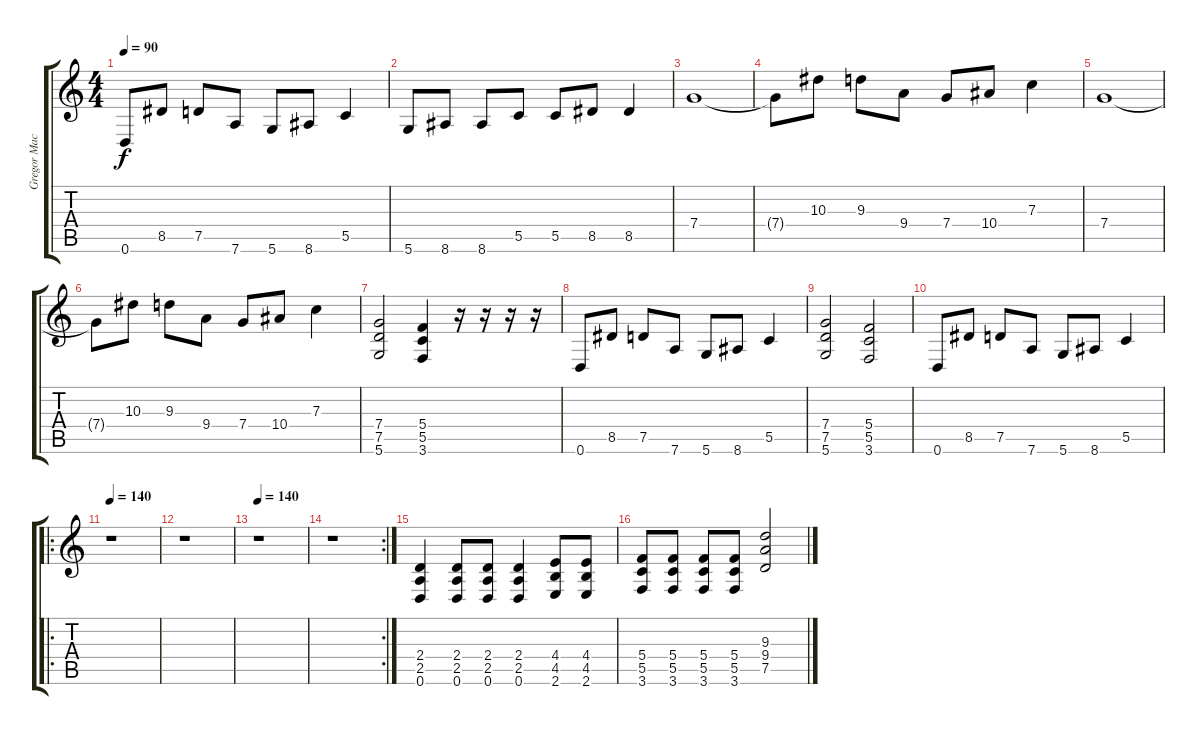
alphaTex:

\track ("Gregor Mackintosh" "Gregor Mac") {instrument distortionguitar}
\staff {score tabs}
\tuning (D4 A3 F3 C3 G2 D2) {hide}
\ts (4 4)
\tempo 90
\clef g2
\ks c
0.6.8{dy f} 8.5.8 7.5.8 7.6.8 5.6.8 8.6.8 5.5.4 |
5.6.8 8.6.8 8.6.8 5.5.8 5.5.8 8.5.8 8.5.4 |
7.4.1 |
7.4{t}.8 10.3.8 9.3.8 9.4.8 7.4.8 10.4.8 7.3.4 |
7.4.1 |
7.4{t}.8 10.3.8 9.3.8 9.4.8 7.4.8 10.4.8 7.3.4 |
(7.4 7.5 5.6).2 (5.4 5.5 3.6).4 r.16 r.16 r.16 r.16 |
0.6.8 8.5.8 7.5.8 7.6.8 5.6.8 8.6.8 5.5.4 |
(7.4 7.5 5.6).2 (5.4 5.5 3.6).2 |
0.6.8 8.5.8 7.5.8 7.6.8 5.6.8 8.6.8 5.5.4 |
\ro
\tempo 140
r.1 |
r.1 |
\tempo 140
r.1 |
\rc 2
r.1 |
(2.4 2.5 0.6).4 (2.4 2.5 0.6).8 (2.4 2.5 0.6).8 (2.4 2.5 0.6).4 (4.4 4.5 2.6).8 (4.4 4.5 2.6).8 |
(5.4 5.5 3.6).8 (5.4 5.5 3.6).8 (5.4 5.5 3.6).8 (5.4 5.5 3.6).8 (9.3 9.4{ss} 7.5{ss}).2
